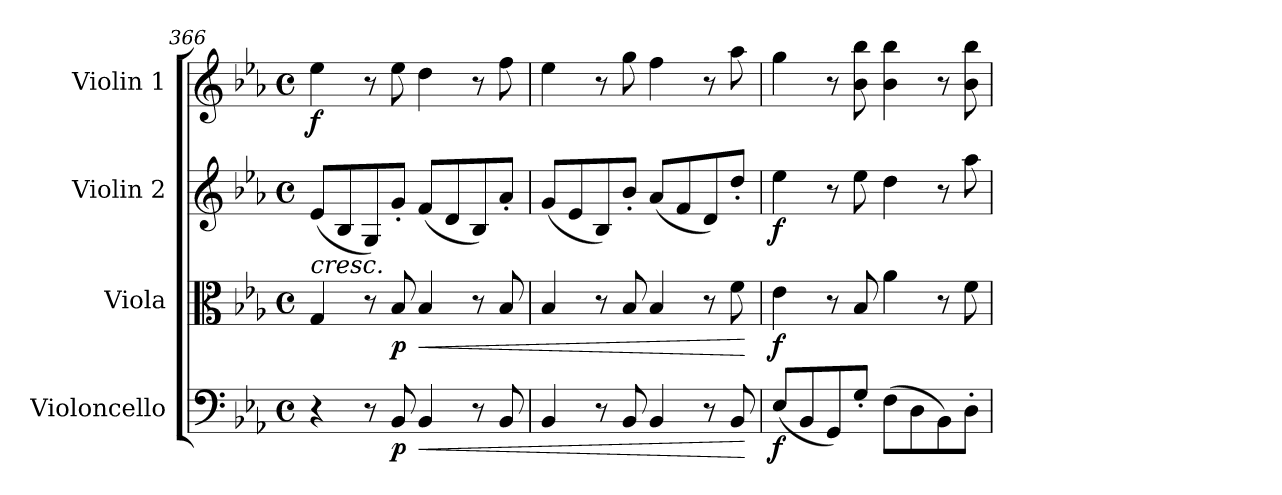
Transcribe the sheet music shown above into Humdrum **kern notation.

**kern	**dynam	**kern	**dynam	**kern	**dynam	**kern	**dynam
*part4	*part4	*part3	*part3	*part2	*part2	*part1	*part1
*staff4	*staff4	*staff3	*staff3	*staff2	*staff2	*staff1	*staff1
*I"Violoncello	*	*I"Viola	*	*I"Violin 2	*	*I"Violin 1	*
*I'Vc	*	*I'Vla	*	*I'Vln	*	*I'Vln	*
!!LO:LB:g=z
*clefF4	*	*clefC3	*	*clefG2	*	*clefG2	*
*k[b-e-a-]	*	*k[b-e-a-]	*	*k[b-e-a-]	*	*k[b-e-a-]	*
*M4/4	*	*M4/4	*	*M4/4	*	*M4/4	*
*met(c)	*	*met(c)	*	*met(c)	*	*met(c)	*
=366	=366	=366	=366	=366	=366	=366	=366
!	!	!	!	!LO:TX:b:i:t=cresc.	!	!	!
!	!	!	!	!	!	!	!LO:DY:b
4r	.	4G/	.	(8e-/L	.	4ee-\	f
.	.	.	.	8B-/	.	.	.
8r	.	8r	.	8G/)	.	8r	.
!	!LO:DY:b	!	!LO:DY:b	!	!	!	!
8BB-/	p	8B-/	p	8g'/J	.	8ee-\	.
!	!LO:HP:b	!	!LO:HP:b	!	!	!	!
4BB-/	<	4B-/	<	(8f/L	.	4dd\	.
.	.	.	.	8d/	.	.	.
8r	.	8r	.	8B-/)	.	8r	.
8BB-/	.	8B-/	.	8a-'/J	.	8ff\	.
!!LO:LB:g=z
=367	=367	=367	=367	=367	=367	=367	=367
4BB-/	.	4B-/	.	(8g/L	.	4ee-\	.
.	.	.	.	8e-/	.	.	.
8r	.	8r	.	8B-/)	.	8r	.
8BB-/	.	8B-/	.	8b-'/J	.	8gg\	.
4BB-/	.	4B-/	.	(8a-/L	.	4ff\	.
.	.	.	.	8f/	.	.	.
8r	.	8r	.	8d/)	.	8r	.
8BB-/	.	8f\	.	8dd'/J	.	8aa-\	.
.	[	.	[	.	.	.	.
=368	=368	=368	=368	=368	=368	=368	=368
!	!LO:DY:b	!	!LO:DY:b	!	!LO:DY:b	!	!
(8E-/L	f	4e-\	f	4ee-\	f	4gg\	.
8BB-/	.	.	.	.	.	.	.
8GG/)	.	8r	.	8r	.	8r	.
8G'/J	.	8B-/	.	8ee-\	.	8b-\ 8bb-\	.
(8F\L	.	4a-\	.	4dd\	.	4b-\ 4bb-\	.
8D\	.	.	.	.	.	.	.
8BB-\)	.	8r	.	8r	.	8r	.
8D'\J	.	8f\	.	8aa-\	.	8b-\ 8bb-\	.
=	=	=	=	=	=	=	=
*-	*-	*-	*-	*-	*-	*-	*-
